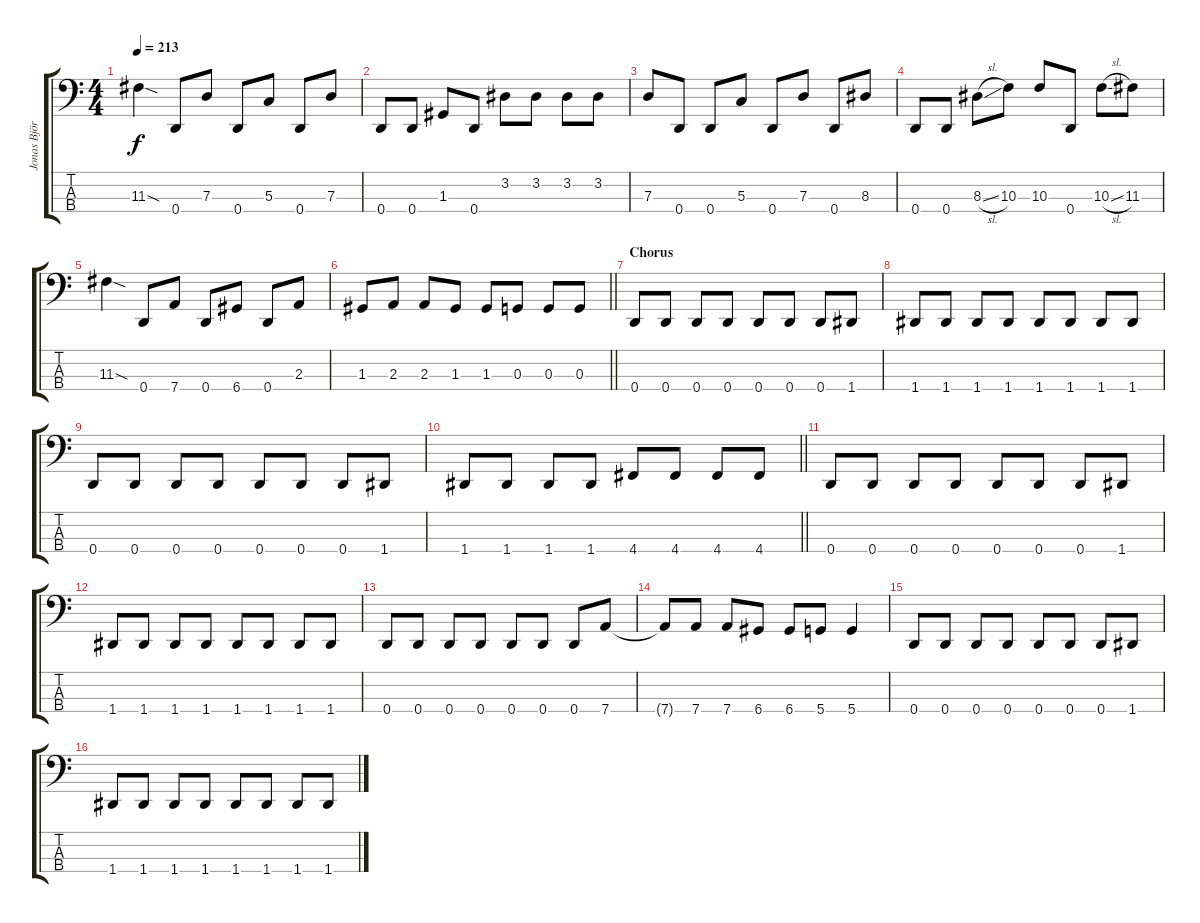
\track ("Jonas Björler" "Jonas Björ") {instrument electricbassfinger}
\staff {score tabs}
\tuning (F2 C2 G1 D1) {hide}
\ts (4 4)
\tempo 213
\clef f4
\ks c
11.3{sod}.4{dy f} 0.4.8 7.3.8 0.4.8 5.3.8 0.4.8 7.3.8 |
0.4.8 0.4.8 1.3.8 0.4.8 3.2.8 3.2.8 3.2.8 3.2.8 |
7.3.8 0.4.8 0.4.8 5.3.8 0.4.8 7.3.8 0.4.8 8.3.8 |
0.4.8 0.4.8 8.3{sl}.8 10.3.8 10.3.8 0.4.8 10.3{sl}.8 11.3.8 |
11.3{sod}.4 0.4.8 7.4.8 0.4.8 6.4.8 0.4.8 2.3.8 |
\barLineRight lightlight
1.3.8 2.3.8 2.3.8 1.3.8 1.3.8 0.3.8 0.3.8 0.3.8 |
\section ("" "Chorus")
0.4.8 0.4.8 0.4.8 0.4.8 0.4.8 0.4.8 0.4.8 1.4.8 |
1.4.8 1.4.8 1.4.8 1.4.8 1.4.8 1.4.8 1.4.8 1.4.8 |
0.4.8 0.4.8 0.4.8 0.4.8 0.4.8 0.4.8 0.4.8 1.4.8 |
\barLineRight lightlight
1.4.8 1.4.8 1.4.8 1.4.8 4.4.8 4.4.8 4.4.8 4.4.8 |
\section ("" "")
0.4.8 0.4.8 0.4.8 0.4.8 0.4.8 0.4.8 0.4.8 1.4.8 |
1.4.8 1.4.8 1.4.8 1.4.8 1.4.8 1.4.8 1.4.8 1.4.8 |
0.4.8 0.4.8 0.4.8 0.4.8 0.4.8 0.4.8 0.4.8 7.4.8 |
7.4{t}.8 7.4.8 7.4.8 6.4.8 6.4.8 5.4.8 5.4.4 |
0.4.8 0.4.8 0.4.8 0.4.8 0.4.8 0.4.8 0.4.8 1.4.8 |
1.4.8 1.4.8 1.4.8 1.4.8 1.4.8 1.4.8 1.4.8 1.4.8
